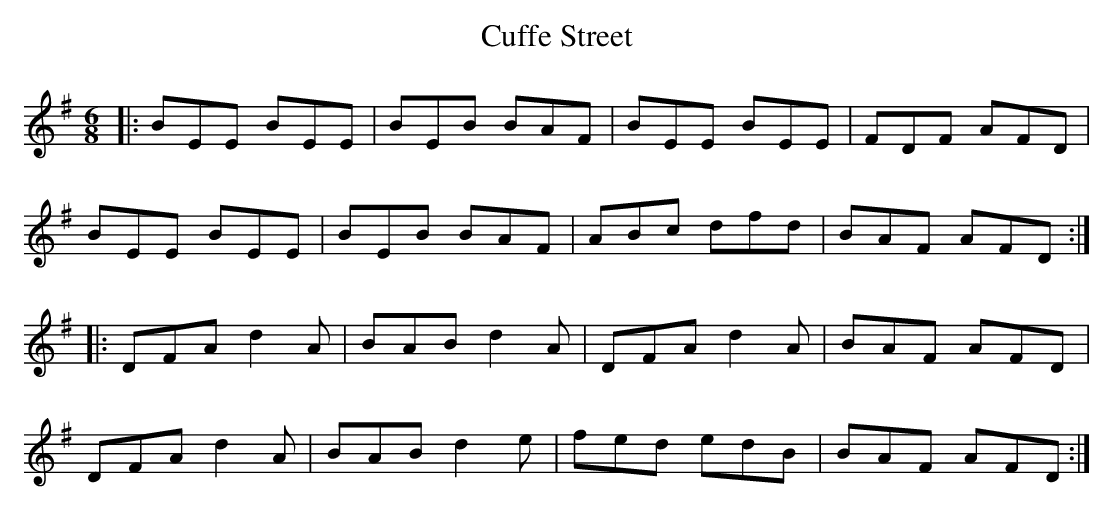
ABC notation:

X:1
T: Cuffe Street
M: 6/8
L: 1/8
K: Emin
|:BEE BEE|BEB BAF|BEE BEE|FDF AFD|
BEE BEE|BEB BAF|ABc dfd|BAF AFD:|
|:DFA d2A|BAB d2A|DFA d2A|BAF AFD|
DFA d2A|BAB d2e|fed edB|BAF AFD:|
